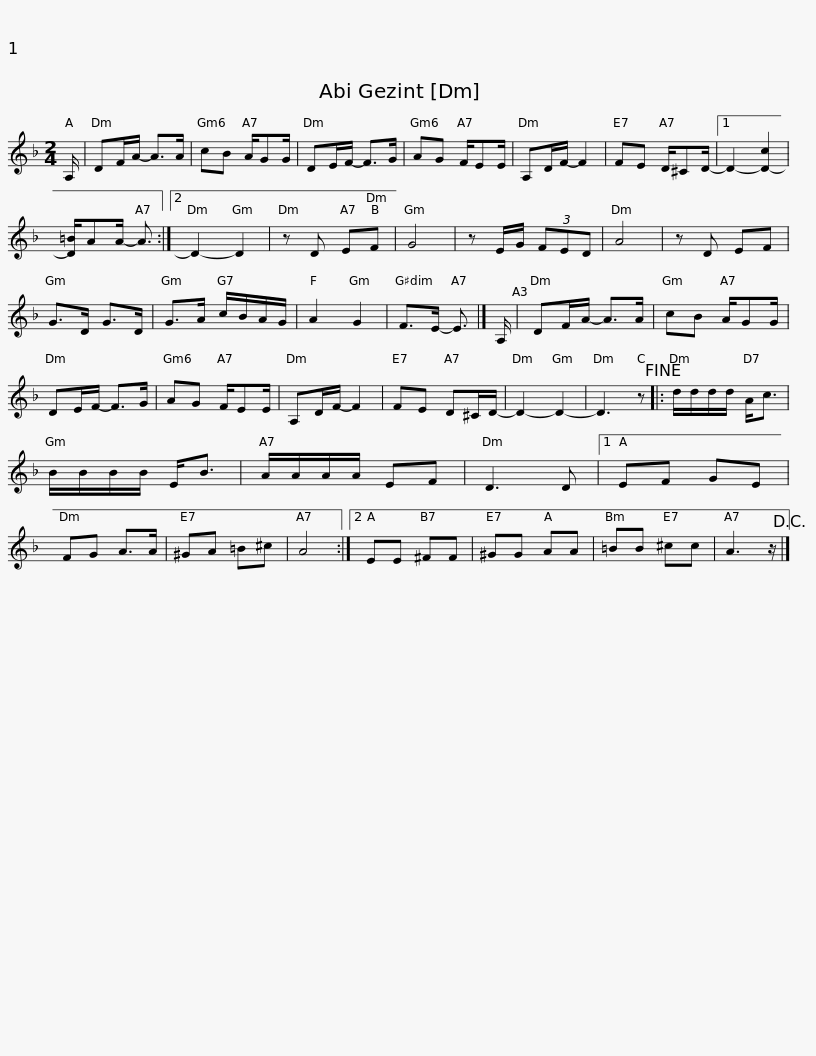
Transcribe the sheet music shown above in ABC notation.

X:1
L:1/8
M:2/4
I:linebreak $
K:Dmin
V:1 treble
V:1
 A,/ | DF/A/- A>A | cB A/GG/ | DE/F/- F>G | AG F/EE/ | %5
 A,D/F/- F2 | FE D/^CD/- |1 D2- [D-c]2 | [D=B]/AA/- A3/2 :|2$ D2- D2 | %10
 z D EF | G4 | z E/G/ (3FED | A4 | z D EF | %15
 G>D G>D | G>A c/B/A/G/ | A2 G2 |$ F>E- E3/2 |] A,/ | %20
 DF/A/- A>A | cB A/GG/ | DE/F/- F>G | AG F/EE/ | A,D/F/- F2 | %25
 FE D^C/D/- | D2- D2- |$ D3 z!fine! |: d/d/d/d/ A<c | B/B/B/B/ E<B | %30
 A/A/A/A/ EF | D3 D |1 EF GE | FG A>A | ^GA =B^c | %35
 A4 :|2$ EE ^FF | ^GG AA | =BB ^cc | A3 z/!D.C.! |] %40
